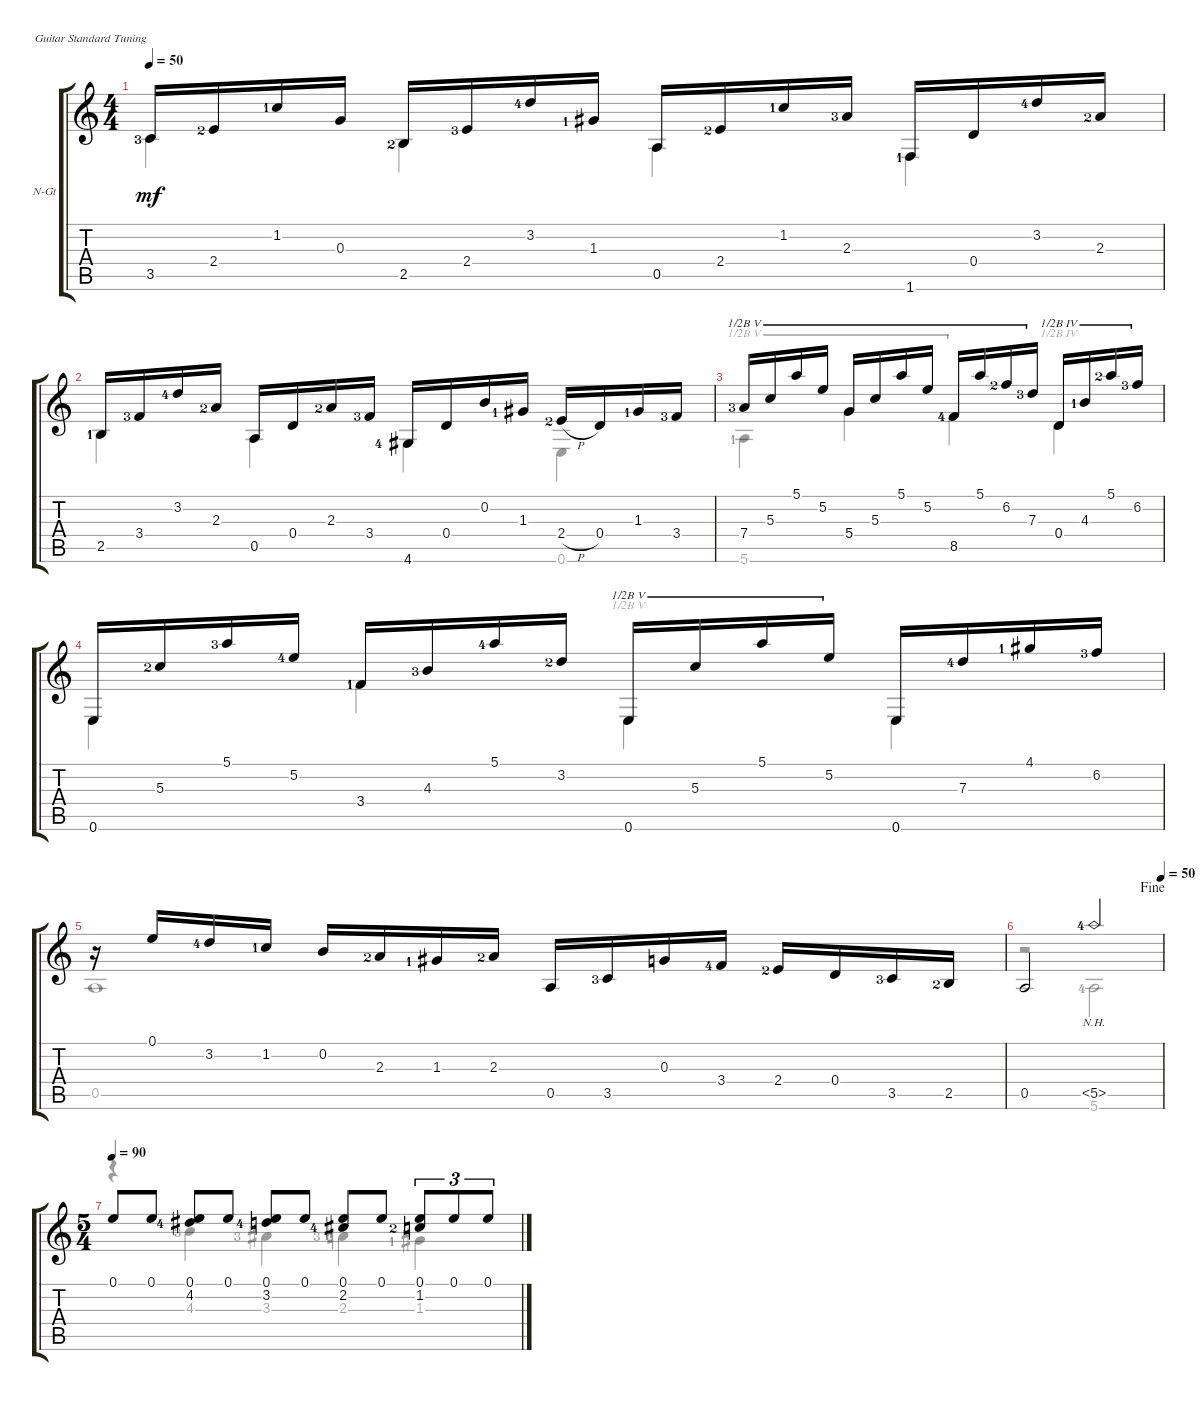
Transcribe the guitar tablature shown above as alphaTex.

\defaultSystemsLayout 4
\bracketExtendMode groupsimilarinstruments
\firstSystemTrackNameOrientation horizontal
\otherSystemsTrackNameOrientation horizontal
\track ("Nylon Guitar" "N-Gt") {instrument acousticguitarnylon}
\staff {score tabs}
\tuning (E4 B3 G3 D3 A2 E2)
\voice
\ts (4 4)
\tempo 50
\clef g2
\ks c
3.5{lf 4}.16{dy mf} 2.4{lf 3}.16 1.2{lf 2}.16 0.3.16 2.5{lf 3}.16 2.4{lf 4}.16 3.2{lf 5}.16 1.3{lf 2}.16 0.5.16 2.4{lf 3}.16 1.2{lf 2}.16 2.3{lf 4}.16 1.6{lf 2}.16 0.4.16 3.2{lf 5}.16 2.3{lf 3}.16 |
2.5{lf 2}.16 3.4{lf 4}.16 3.2{lf 5}.16 2.3{lf 3}.16 0.5.16 0.4.16 2.3{lf 3}.16 3.4{lf 4}.16 4.6{lf 5}.16 0.4.16 0.2.16 1.3{lf 2}.16 2.4{h lf 3}.16 0.4.16 1.3{lf 2}.16 3.4{lf 4}.16 |
7.4{lf 4}.16{barre (5 half)} 5.3.16{barre (5 half)} 5.1.16{barre (5 half)} 5.2.16{barre (5 half)} 5.4.16{barre (5 half)} 5.3.16{barre (5 half)} 5.1.16{barre (5 half)} 5.2.16{barre (5 half)} 8.5{lf 5}.16{barre (5 half)} 5.1.16{barre (5 half)} 6.2{lf 3}.16{barre (5 half)} 7.3{lf 4}.16{barre (5 half)} 0.4.16{barre (4 half)} 4.3{lf 2}.16{barre (4 half)} 5.1{lf 3}.16{barre (4 half)} 6.2{lf 4}.16{barre (4 half)} |
0.6.16 5.3{lf 3}.16 5.1{lf 4}.16 5.2{lf 5}.16 3.4{lf 2}.16 4.3{lf 4}.16 5.1{lf 5}.16 3.2{lf 3}.16 0.6.16{barre (5 half)} 5.3.16{barre (5 half)} 5.1.16{barre (5 half)} 5.2.16{barre (5 half)} 0.6.16 7.3{lf 5}.16 4.1{lf 2}.16 6.2{lf 4}.16 |
r.16 0.1.16 3.2{lf 5}.16 1.2{lf 2}.16 0.2.16 2.3{lf 3}.16 1.3{lf 2}.16 2.3{lf 3}.16 0.5.16 3.5{lf 4}.16 0.3.16 3.4{lf 5}.16 2.4{lf 3}.16 0.4.16 3.5{lf 4}.16 2.5{lf 3}.16 |
\jump fine
\tempo (50 0.99375)
0.5.2 5.5{nh lf 5}.2 |
\ts (5 4)
\tempo 90
0.1.8 0.1.8 (0.1 4.2{lf 5}).8 0.1.8 (0.1 3.2{lf 5}).8 0.1.8 (0.1 2.2{lf 5}).8 0.1.8 (0.1 1.2{lf 3}).8{tu (3 2)} 0.1.8{tu (3 2)} 0.1.8{tu (3 2)}
\voice
\clef g2
\ottava regular
\simile none
\ks c
3.5{lf 4}.4{dy mf} 2.5{lf 3}.4 0.5.4 1.6{lf 2}.4 |
2.5{lf 2}.4 0.5.4 4.6{lf 5}.4 0.6.4 |
5.6{lf 2}.4{barre (5 half)} 5.4.4{barre (5 half)} 8.5{lf 5}.4{barre (5 half)} 0.4.4{barre (4 half)} |
0.6.4 3.4{lf 2}.4 0.6.4{barre (5 half)} 0.6.4 |
0.5.1 |
r.2 5.6{lf 5}.2 |
r.4 4.3{lf 4}.4 3.3{lf 4}.4 2.3{lf 4}.4 1.3{lf 2}.4
